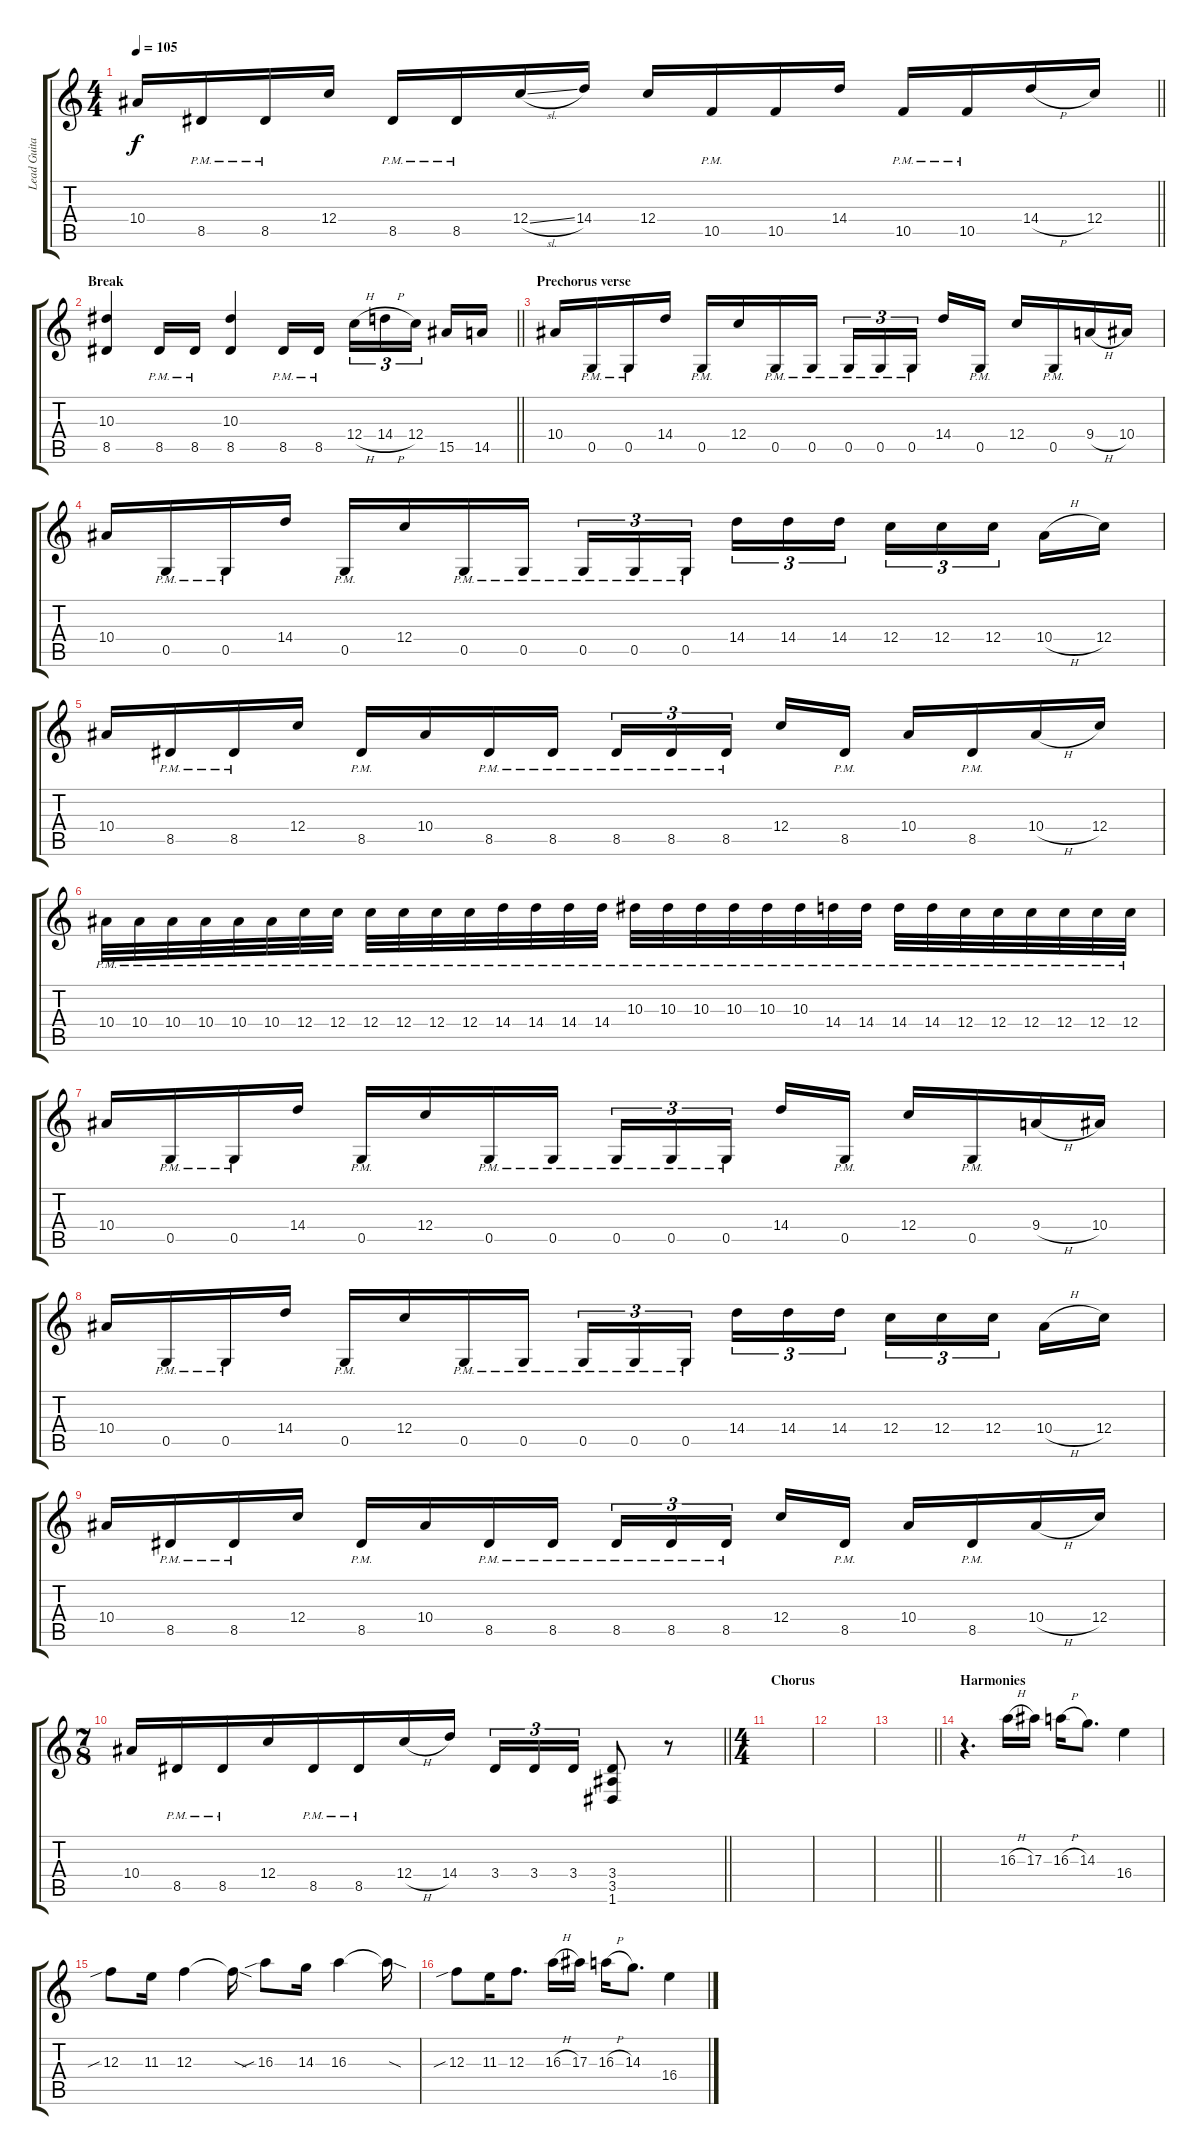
\track ("Lead Guitar 1" "Lead Guita") {instrument overdrivenguitar}
\staff {score tabs}
\tuning (D4 A3 F3 C3 G2 D2) {hide}
\ts (4 4)
\tempo 105
\clef g2
\barLineRight lightlight
\ks c
10.4.16{dy f} 8.5{pm}.16 8.5{pm}.16 12.4.16 8.5{pm}.16 8.5{pm}.16 12.4{sl}.16 14.4.16 12.4.16 10.5{pm}.16 10.5.16 14.4.16 10.5{pm}.16 10.5{pm}.16 14.4{h}.16 12.4.16 |
\section ("" "Break")
\barLineRight lightlight
(10.3 8.5).4 8.5{pm}.16 8.5{pm}.16 (10.3 8.5).4 8.5{pm}.16 8.5{pm}.16 12.4{h}.16{tu (3 2)} 14.4{h}.16{tu (3 2)} 12.4.16{tu (3 2) beam splitsecondary} 15.5.16 14.5.16 |
\section ("" "Prechorus verse")
10.4.16 0.5{pm}.16 0.5{pm}.16 14.4.16 0.5{pm}.16 12.4.16 0.5{pm}.16 0.5{pm}.16 0.5{pm}.16{tu (3 2)} 0.5{pm}.16{tu (3 2)} 0.5{pm}.16{tu (3 2) beam splitsecondary} 14.4.16 0.5{pm}.16 12.4.16 0.5{pm}.16 9.4{h}.16 10.4.16 |
10.4.16 0.5{pm}.16 0.5{pm}.16 14.4.16 0.5{pm}.16 12.4.16 0.5{pm}.16 0.5{pm}.16 0.5{pm}.16{tu (3 2)} 0.5{pm}.16{tu (3 2)} 0.5{pm}.16{tu (3 2) beam splitsecondary} 14.4.16{tu (3 2)} 14.4.16{tu (3 2)} 14.4.16{tu (3 2)} 12.4.16{tu (3 2)} 12.4.16{tu (3 2)} 12.4.16{tu (3 2) beam splitsecondary} 10.4{h}.16 12.4.16 |
10.4.16 8.5{pm}.16 8.5{pm}.16 12.4.16 8.5{pm}.16 10.4.16 8.5{pm}.16 8.5{pm}.16 8.5{pm}.16{tu (3 2)} 8.5{pm}.16{tu (3 2)} 8.5{pm}.16{tu (3 2) beam splitsecondary} 12.4.16 8.5{pm}.16 10.4.16 8.5{pm}.16 10.4{h}.16 12.4.16 |
10.4{pm}.32 10.4{pm}.32 10.4{pm}.32 10.4{pm}.32 10.4{pm}.32 10.4{pm}.32 12.4{pm}.32 12.4{pm}.32 12.4{pm}.32 12.4{pm}.32 12.4{pm}.32 12.4{pm}.32 14.4{pm}.32 14.4{pm}.32 14.4{pm}.32 14.4{pm}.32 10.3{pm}.32 10.3{pm}.32 10.3{pm}.32 10.3{pm}.32 10.3{pm}.32 10.3{pm}.32 14.4{pm}.32 14.4{pm}.32 14.4{pm}.32 14.4{pm}.32 12.4{pm}.32 12.4{pm}.32 12.4{pm}.32 12.4{pm}.32 12.4{pm}.32 12.4{pm}.32 |
10.4.16 0.5{pm}.16 0.5{pm}.16 14.4.16 0.5{pm}.16 12.4.16 0.5{pm}.16 0.5{pm}.16 0.5{pm}.16{tu (3 2)} 0.5{pm}.16{tu (3 2)} 0.5{pm}.16{tu (3 2) beam splitsecondary} 14.4.16 0.5{pm}.16 12.4.16 0.5{pm}.16 9.4{h}.16 10.4.16 |
10.4.16 0.5{pm}.16 0.5{pm}.16 14.4.16 0.5{pm}.16 12.4.16 0.5{pm}.16 0.5{pm}.16 0.5{pm}.16{tu (3 2)} 0.5{pm}.16{tu (3 2)} 0.5{pm}.16{tu (3 2) beam splitsecondary} 14.4.16{tu (3 2)} 14.4.16{tu (3 2)} 14.4.16{tu (3 2)} 12.4.16{tu (3 2)} 12.4.16{tu (3 2)} 12.4.16{tu (3 2) beam splitsecondary} 10.4{h}.16 12.4.16 |
10.4.16 8.5{pm}.16 8.5{pm}.16 12.4.16 8.5{pm}.16 10.4.16 8.5{pm}.16 8.5{pm}.16 8.5{pm}.16{tu (3 2)} 8.5{pm}.16{tu (3 2)} 8.5{pm}.16{tu (3 2) beam splitsecondary} 12.4.16 8.5{pm}.16 10.4.16 8.5{pm}.16 10.4{h}.16 12.4.16 |
\ts (7 8)
\barLineRight lightlight
10.4.16 8.5{pm}.16 8.5{pm}.16 12.4.16 8.5{pm}.16 8.5{pm}.16 12.4{h}.16 14.4.16 3.4.16{tu (3 2)} 3.4.16{tu (3 2)} 3.4.16{tu (3 2)} (3.4 3.5 1.6).8 r.8 |
\ts (4 4)
\section ("" "Chorus")
|
|
\barLineRight lightlight
|
\section ("" "Harmonies")
r.4{d} 16.3{h}.16 17.3.16 16.3{h}.16 14.3.8{d} 16.4.4 |
12.3{sib}.8 11.3.16 12.3.4 12.3{sod t}.16 16.3{sib}.8 14.3.16 16.3.4 16.3{sod t}.16 |
12.3{sib}.8 11.3.16 12.3.8{d} 16.3{h}.16 17.3.16 16.3{h}.16 14.3.8{d} 16.4.4
